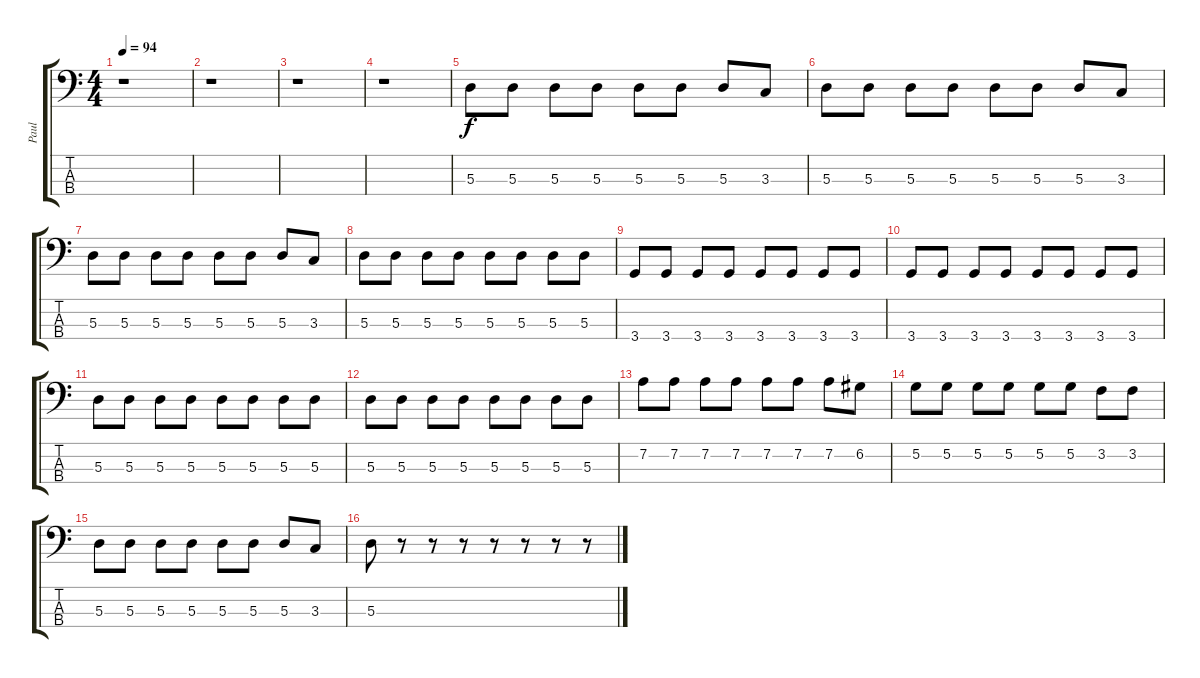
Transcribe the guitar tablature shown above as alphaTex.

\track ("Paul" "Paul") {instrument electricbassfinger}
\staff {score tabs}
\tuning (G2 D2 A1 E1) {hide}
\ts (4 4)
\tempo 94
\clef f4
\ks c
r.1{dy f instrument electricbassfinger} |
r.1 |
r.1 |
r.1 |
5.3.8 5.3.8 5.3.8 5.3.8 5.3.8 5.3.8 5.3.8 3.3.8 |
5.3.8 5.3.8 5.3.8 5.3.8 5.3.8 5.3.8 5.3.8 3.3.8 |
5.3.8 5.3.8 5.3.8 5.3.8 5.3.8 5.3.8 5.3.8 3.3.8 |
5.3.8 5.3.8 5.3.8 5.3.8 5.3.8 5.3.8 5.3.8 5.3.8 |
3.4.8 3.4.8 3.4.8 3.4.8 3.4.8 3.4.8 3.4.8 3.4.8 |
3.4.8 3.4.8 3.4.8 3.4.8 3.4.8 3.4.8 3.4.8 3.4.8 |
5.3.8 5.3.8 5.3.8 5.3.8 5.3.8 5.3.8 5.3.8 5.3.8 |
5.3.8 5.3.8 5.3.8 5.3.8 5.3.8 5.3.8 5.3.8 5.3.8 |
7.2.8 7.2.8 7.2.8 7.2.8 7.2.8 7.2.8 7.2.8 6.2.8 |
5.2.8 5.2.8 5.2.8 5.2.8 5.2.8 5.2.8 3.2.8 3.2.8 |
5.3.8 5.3.8 5.3.8 5.3.8 5.3.8 5.3.8 5.3.8 3.3.8 |
5.3.8 r.8 r.8 r.8 r.8 r.8 r.8 r.8
